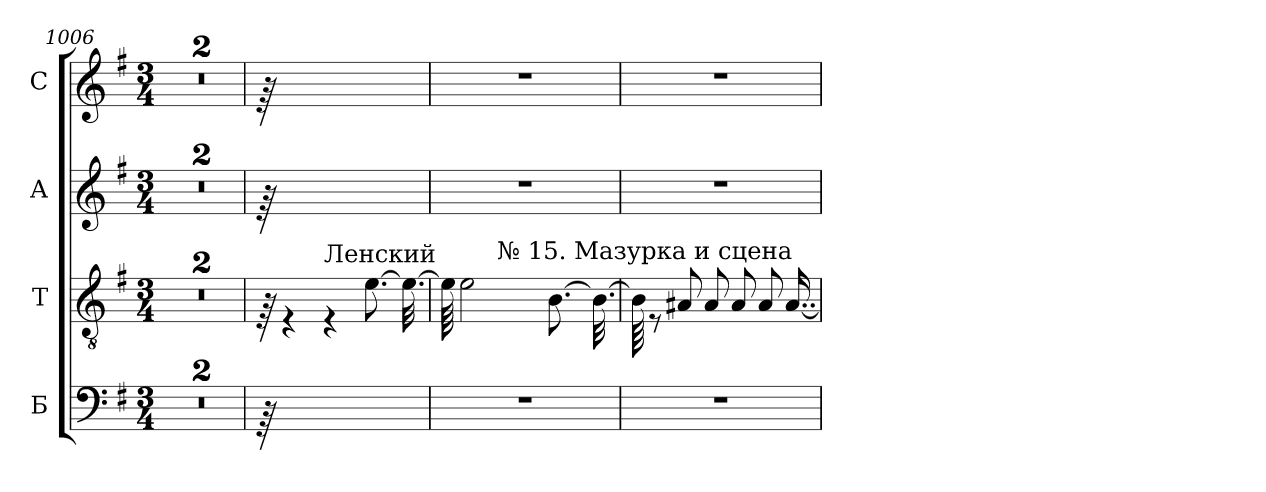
**kern	**kern	**kern	**kern
*part4	*part3	*part2	*part1
*staff4	*staff3	*staff2	*staff1
*I"Б	*I"Т	*I"А	*I"С
*clefF4	*clefGv2	*clefG2	*clefG2
*k[f#]	*k[f#]	*k[f#]	*k[f#]
*G:	*G:	*G:	*G:
*M3/4	*M3/4	*M3/4	*M3/4
=1006	=1006	=1006	=1006
2.r	2.r	2.r	2.r
=1007	=1007	=1007	=1007
2.r	2.r	2.r	2.r
=1008	=1008	=1008	=1008
64rAA	64rF	64rf	64rf
2ryy	4rE	2ryy	2ryy
!	!LO:TX:a:t=Ленский	!	!
.	4rE	.	.
8...ryy	[>8.e\	8...ryy	8...ryy
.	32.e\_	.	.
=1009	=1009	=1009	=1009
*	*^	*	*
2.r	64e\]	8ryy	2.r	2.r
.	2e\	.	.	.
.	.	32ryy	.	.
!	!	!LO:TX:a:t=№ 15. Мазурка и сцена	!	!
.	.	2ryy	.	.
.	[>8.B\	.	.	.
.	.	16.ryy	.	.
.	32.B\_	.	.	.
*	*v	*v	*	*
=1010	=1010	=1010	=1010
2.r	64B\]	2.r	2.r
.	8rE	.	.
.	8A#X/	.	.
.	8A#/	.	.
.	8A#/	.	.
.	8A#/	.	.
.	[<16..A#/	.	.
=	=	=	=
*-	*-	*-	*-
